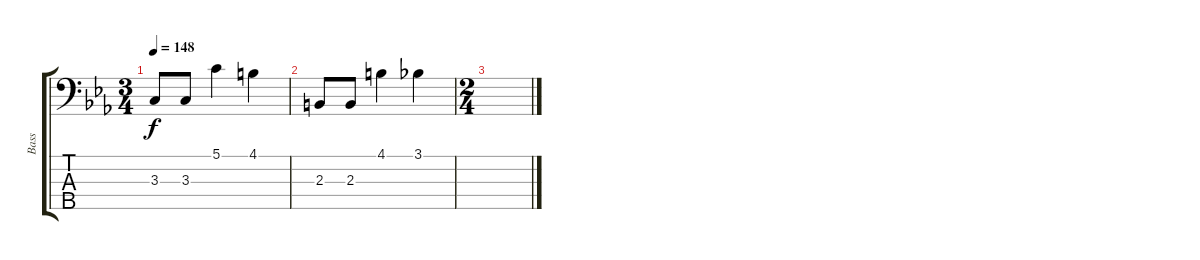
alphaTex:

\track ("Bass" "Bass") {instrument electricbasspick}
\staff {score tabs}
\tuning (G2 D2 A1 E1 B0) {hide}
\ts (3 4)
\tempo 148
\clef f4
\ks eb
3.3.8{dy f} 3.3.8 5.1.4 4.1.4 |
2.3.8 2.3.8 4.1.4 3.1.4 |
\ts (2 4)
